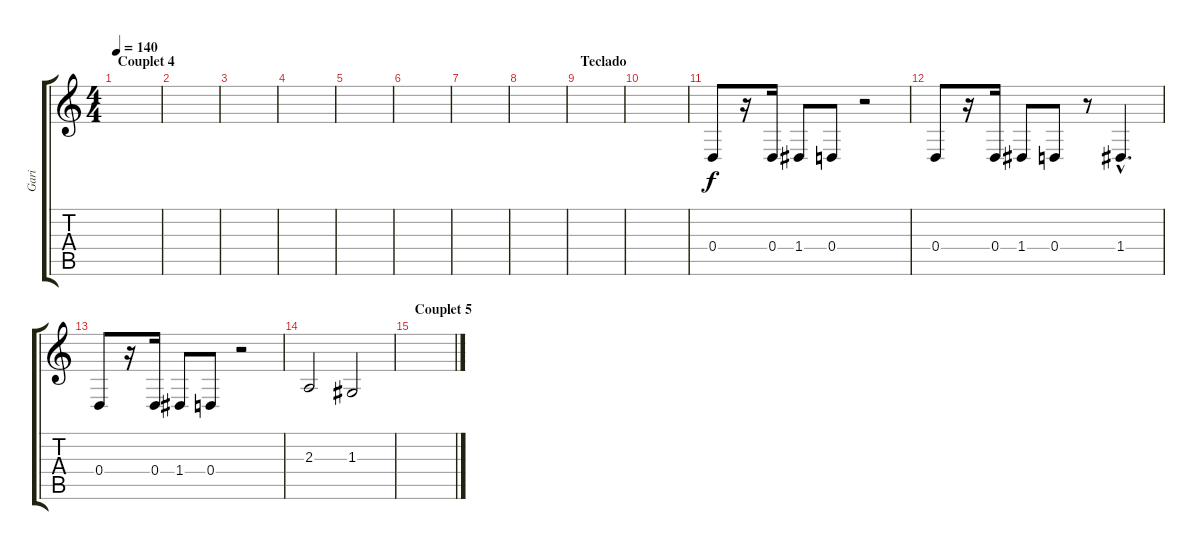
\track ("Gari" "Gari") {instrument trombone}
\staff {score tabs}
\tuning (E4 B3 G3 D3 A2 E2) {hide}
\ts (4 4)
\section ("" "Couplet 4")
\tempo 140
\clef g2
\ks c
|
|
|
|
|
|
|
|
\section ("" "Teclado")
|
|
0.4.8 r.16 0.4.16 1.4.8 0.4.8 r.2 |
0.4.8 r.16 0.4.16 1.4.8 0.4.8 r.8 1.4{hac}.4{d} |
0.4.8 r.16 0.4.16 1.4.8 0.4.8 r.2 |
2.3.2 1.3.2 |
\section ("" "Couplet 5")
